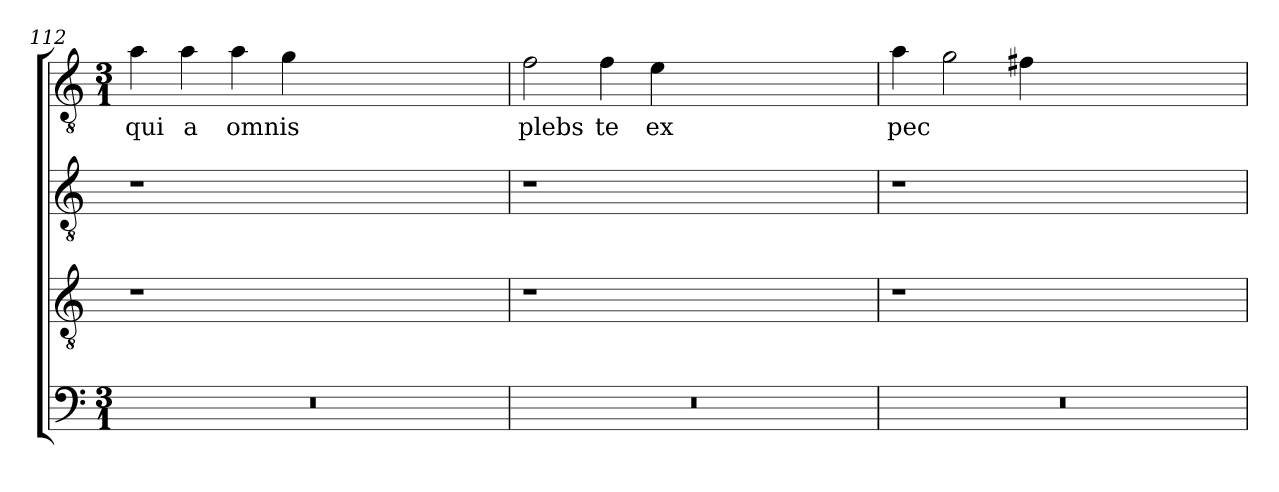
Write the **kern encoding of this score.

**kern	**kern	**kern	**kern	**text
*part4	*part3	*part2	*part1	*part1
*staff4	*staff3	*staff2	*staff1	*staff1
*clefF4	*clefGv2	*clefGv2	*clefGv2	*
*k[]	*k[]	*k[]	*k[]	*
*C:	*C:	*C:	*C:	*
*M3/1	*	*	*M3/1	*
=112	=112	=112	=112	=112
!	!	!	!	!LO:LY:b
0.r	1r	1r	4a\	qui
!	!	!	!	!LO:LY:b
.	.	.	4a\	a
!	!	!	!	!LO:LY:b
.	.	.	4a\	omnis
.	.	.	4g\	.
.	0ryy	0ryy	0ryy	.
!!LO:LB:g=z
=113	=113	=113	=113	=113
!	!	!	!	!LO:LY:b
0.r	1r	1r	2f\	plebs
!	!	!	!	!LO:LY:b
.	.	.	4f\	te
!	!	!	!	!LO:LY:b
.	.	.	4e\	ex
.	0ryy	0ryy	0ryy	.
=114	=114	=114	=114	=114
!	!	!	!	!LO:LY:b
0.r	1r	1r	4a\	pec
.	.	.	2g\	.
.	.	.	4f#X\	.
.	0ryy	0ryy	0ryy	.
=	=	=	=	=
*-	*-	*-	*-	*-
